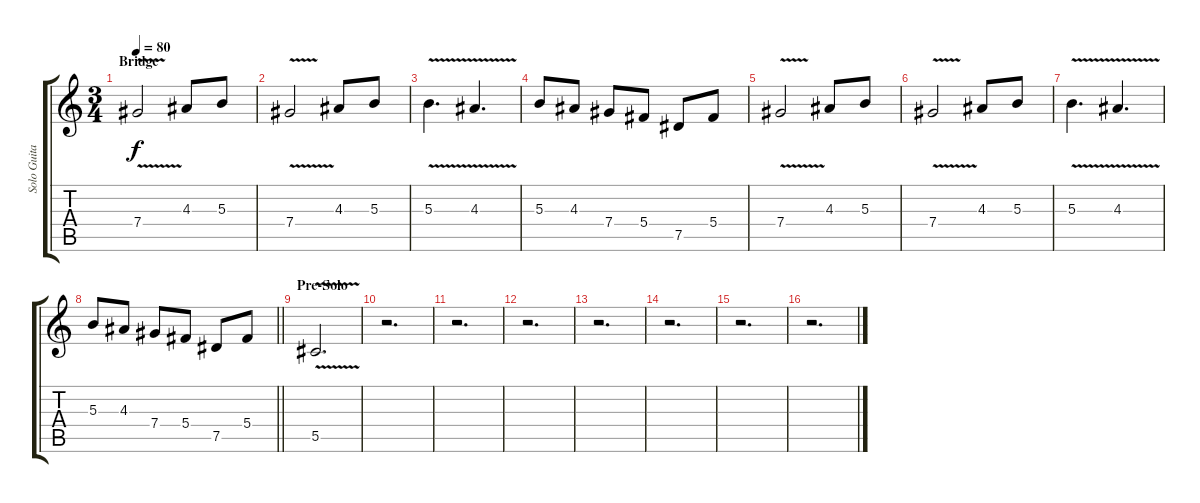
\track ("Solo Guitar" "Solo Guita") {instrument distortionguitar}
\staff {score tabs}
\tuning (Eb4 Bb3 Gb3 Db3 Ab2 Eb2) {hide}
\ts (3 4)
\section ("" "Bridge")
\tempo 80
\clef g2
\ks c
7.4{v}.2{dy f} 4.3.8 5.3.8 |
7.4{v}.2 4.3.8 5.3.8 |
5.3{v}.4{d} 4.3{v}.4{d} |
5.3.8 4.3.8 7.4.8 5.4.8 7.5.8 5.4.8 |
7.4{v}.2 4.3.8 5.3.8 |
7.4{v}.2 4.3.8 5.3.8 |
5.3{v}.4{d} 4.3{v}.4{d} |
\barLineRight lightlight
5.3.8 4.3.8 7.4.8 5.4.8 7.5.8 5.4.8 |
\section ("" "Pre-Solo")
5.5{v}.2{d volume 0} |
r.2{d} |
r.2{d volume 16} |
r.2{d} |
r.2{d} |
r.2{d} |
r.2{d} |
r.2{d}
